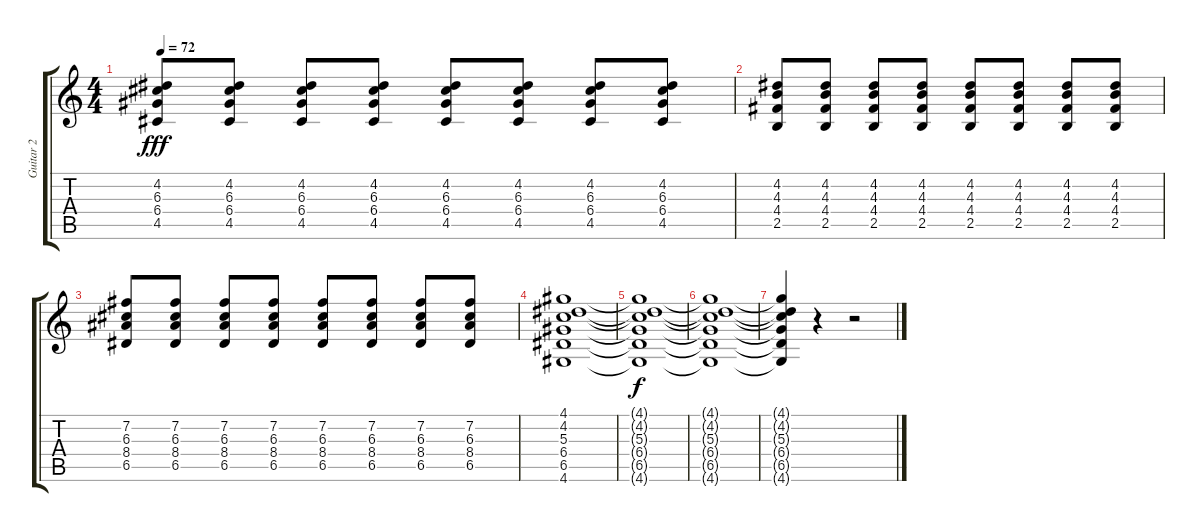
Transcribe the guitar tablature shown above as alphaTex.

\track ("Guitar 2" "Guitar 2") {instrument acousticguitarsteel}
\staff {score tabs}
\tuning (E4 B3 G3 D3 A2 E2) {hide}
\ts (4 4)
\tempo 72
\clef g2
\ks c
(4.2 6.3 6.4 4.5).8{dy fff} (4.2 6.3 6.4 4.5).8 (4.2 6.3 6.4 4.5).8 (4.2 6.3 6.4 4.5).8 (4.2 6.3 6.4 4.5).8 (4.2 6.3 6.4 4.5).8 (4.2 6.3 6.4 4.5).8 (4.2 6.3 6.4 4.5).8 |
(4.2 4.3 4.4 2.5).8 (4.2 4.3 4.4 2.5).8 (4.2 4.3 4.4 2.5).8 (4.2 4.3 4.4 2.5).8 (4.2 4.3 4.4 2.5).8 (4.2 4.3 4.4 2.5).8 (4.2 4.3 4.4 2.5).8 (4.2 4.3 4.4 2.5).8 |
(7.2 6.3 8.4 6.5).8 (7.2 6.3 8.4 6.5).8 (7.2 6.3 8.4 6.5).8 (7.2 6.3 8.4 6.5).8 (7.2 6.3 8.4 6.5).8 (7.2 6.3 8.4 6.5).8 (7.2 6.3 8.4 6.5).8 (7.2 6.3 8.4 6.5).8 |
(4.1 4.2 5.3 6.4 6.5 4.6).1 |
(4.1{t} 4.2{t} 5.3{t} 6.4{t} 6.5{t} 4.6{t}).1{dy f} |
(4.1{t} 4.2{t} 5.3{t} 6.4{t} 6.5{t} 4.6{t}).1 |
(4.1{t} 4.2{t} 5.3{t} 6.4{t} 6.5{t} 4.6{t}).4 r.4 r.2
